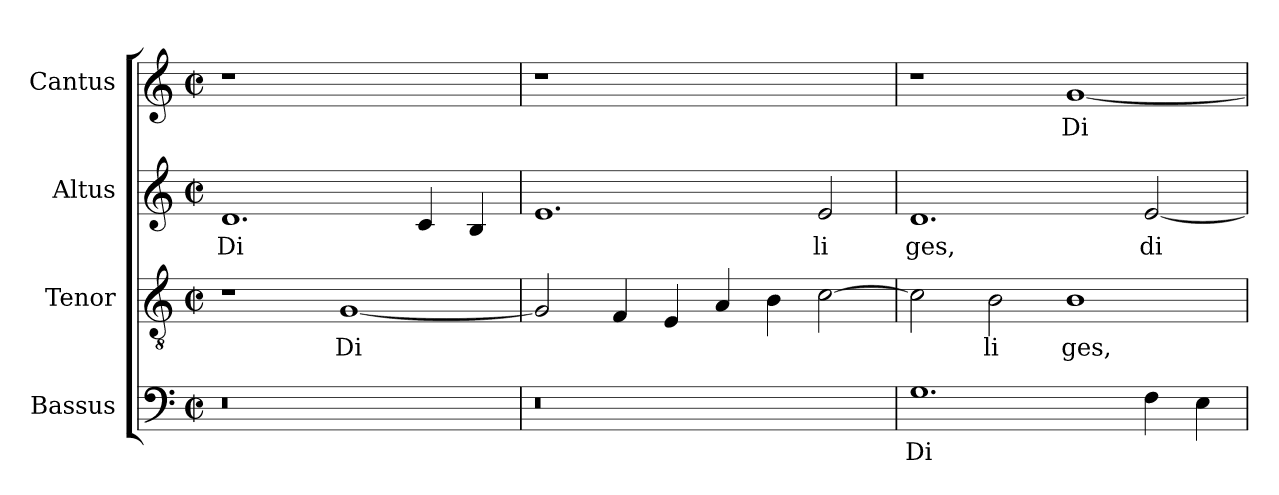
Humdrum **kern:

**kern	**text	**kern	**text	**kern	**text	**kern	**text
*part4	*part4	*part3	*part3	*part2	*part2	*part1	*part1
*staff4	*staff4	*staff3	*staff3	*staff2	*staff2	*staff1	*staff1
*I"Bassus	*	*I"Tenor	*	*I"Altus	*	*I"Cantus	*
*	*	*	*	*I'A	*	*I'C	*
!!LO:PB:g=z
*stria5	*	*stria5	*	*stria5	*	*stria5	*
*clefF4	*	*clefGv2	*	*clefG2	*	*clefG2	*
*k[]	*	*k[]	*	*k[]	*	*k[]	*
*C:	*	*C:	*	*C:	*	*C:	*
*M2/2	*	*M2/2	*	*M2/2	*	*M2/2	*
*met(c|)	*	*met(c|)	*	*met(c|)	*	*met(c|)	*
=1	=1	=1	=1	=1	=1	=1	=1
!	!	!	!	!	!LO:LY:b:cj	!	!
0r	.	1r	.	1.d	Di	1r	.
!	!	!	!LO:LY:b:cj	!	!	!	!
.	.	[<1G	Di	.	.	1ryy	.
!	!	!	!	!	!LO:LY:b:cj	!	!
.	.	.	.	4c/	.	.	.
!	!	!	!	!	!LO:LY:b:cj	!	!
.	.	.	.	4B/	.	.	.
=2	=2	=2	=2	=2	=2	=2	=2
!	!	!	!LO:LY:b:cj	!	!LO:LY:b:cj	!	!
0r	.	2G/]	.	1.e	.	1r	.
!	!	!	!LO:LY:b:cj	!	!	!	!
.	.	4F/	.	.	.	.	.
!	!	!	!LO:LY:b:cj	!	!	!	!
.	.	4E/	.	.	.	.	.
!	!	!	!LO:LY:b:cj	!	!	!	!
.	.	4A/	.	.	.	1ryy	.
!	!	!	!LO:LY:b:cj	!	!	!	!
.	.	4B\	.	.	.	.	.
!	!	!	!LO:LY:b:cj	!	!LO:LY:b:cj	!	!
.	.	[>2c\	.	2e/	li	.	.
=3	=3	=3	=3	=3	=3	=3	=3
!	!LO:LY:b:cj	!	!LO:LY:b:cj	!	!LO:LY:b:cj	!	!
1.G	Di	2c\]	.	1.d	ges,	1r	.
!	!	!	!LO:LY:b:cj	!	!	!	!
.	.	2B\	li	.	.	.	.
!	!	!	!LO:LY:b:cj	!	!	!	!LO:LY:b:cj
.	.	1B	ges,	.	.	[<1g	Di-
!	!LO:LY:b:cj	!	!	!	!LO:LY:b:cj	!	!
4F\	.	.	.	[<2e/	di	.	.
!	!LO:LY:b:cj	!	!	!	!	!	!
4E\	.	.	.	.	.	.	.
=	=	=	=	=	=	=	=
*-	*-	*-	*-	*-	*-	*-	*-
